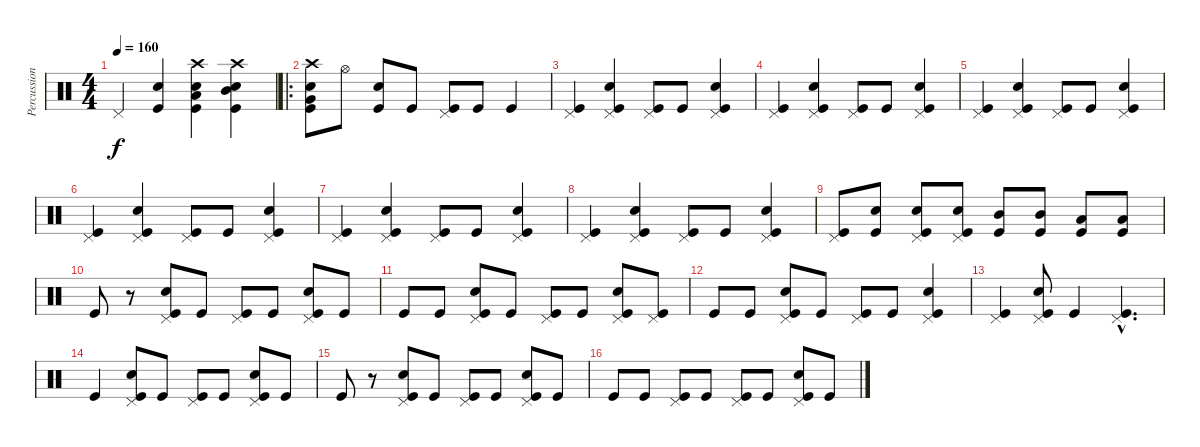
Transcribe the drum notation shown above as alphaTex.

\track ("Percussions" "Percussion") {instrument percussion}
\staff {score}
\articulation defaults
\ts (4 4)
\tempo 160
\clef neutral
\ks c "Pedal Hi-Hat (hit)".4{dy f}
("Snare (hit) 2" "Kick (hit)").4 ("Snare (hit) 2" "Low Tom (hit)" "Kick (hit)" "Crash high (hit)").4 ("Snare (hit) 2" "Mid Tom (hit)" "Kick (hit)" "Crash high (hit)").4 |
\ro
("Snare (hit) 2" "Very Low Tom (hit)" "Kick (hit)" "Crash high (hit)").8 "Hi-Hat (open)".8 ("Snare (hit) 2" "Kick (hit)").8 "Kick (hit)".8 ("Kick (hit)" "Pedal Hi-Hat (hit)").8 "Kick (hit)".8 "Kick (hit)".4 |
("Kick (hit)" "Pedal Hi-Hat (hit)").4 ("Snare (hit) 2" "Kick (hit)" "Pedal Hi-Hat (hit)").4 ("Kick (hit)" "Pedal Hi-Hat (hit)").8 "Kick (hit)".8 ("Snare (hit) 2" "Kick (hit)" "Pedal Hi-Hat (hit)").4 |
("Kick (hit)" "Pedal Hi-Hat (hit)").4 ("Snare (hit) 2" "Kick (hit)" "Pedal Hi-Hat (hit)").4 ("Kick (hit)" "Pedal Hi-Hat (hit)").8 "Kick (hit)".8 ("Snare (hit) 2" "Kick (hit)" "Pedal Hi-Hat (hit)").4 |
("Kick (hit)" "Pedal Hi-Hat (hit)").4 ("Snare (hit) 2" "Kick (hit)" "Pedal Hi-Hat (hit)").4 ("Kick (hit)" "Pedal Hi-Hat (hit)").8 "Kick (hit)".8 ("Snare (hit) 2" "Kick (hit)" "Pedal Hi-Hat (hit)").4 |
("Kick (hit)" "Pedal Hi-Hat (hit)").4 ("Snare (hit) 2" "Kick (hit)" "Pedal Hi-Hat (hit)").4 ("Kick (hit)" "Pedal Hi-Hat (hit)").8 "Kick (hit)".8 ("Snare (hit) 2" "Kick (hit)" "Pedal Hi-Hat (hit)").4 |
("Kick (hit)" "Pedal Hi-Hat (hit)").4 ("Snare (hit) 2" "Kick (hit)" "Pedal Hi-Hat (hit)").4 ("Kick (hit)" "Pedal Hi-Hat (hit)").8 "Kick (hit)".8 ("Snare (hit) 2" "Kick (hit)" "Pedal Hi-Hat (hit)").4 |
("Kick (hit)" "Pedal Hi-Hat (hit)").4 ("Snare (hit) 2" "Kick (hit)" "Pedal Hi-Hat (hit)").4 ("Kick (hit)" "Pedal Hi-Hat (hit)").8 "Kick (hit)".8 ("Snare (hit) 2" "Kick (hit)" "Pedal Hi-Hat (hit)").4 |
("Kick (hit)" "Pedal Hi-Hat (hit)").8 ("Snare (hit) 2" "Kick (hit)").8 ("Snare (hit) 2" "Kick (hit)" "Pedal Hi-Hat (hit)").8 ("Snare (hit) 2" "Kick (hit)" "Pedal Hi-Hat (hit)").8 ("Mid Tom (hit)" "Kick (hit)").8 ("Mid Tom (hit)" "Kick (hit)").8 ("Low Tom (hit)" "Kick (hit)").8 ("Low Tom (hit)" "Kick (hit)").8 |
"Kick (hit)".8 r.8 ("Snare (hit) 2" "Kick (hit)" "Pedal Hi-Hat (hit)").8 "Kick (hit)".8 ("Kick (hit)" "Pedal Hi-Hat (hit)").8 "Kick (hit)".8 ("Snare (hit) 2" "Kick (hit)" "Pedal Hi-Hat (hit)").8 "Kick (hit)".8 |
"Kick (hit)".8 "Kick (hit)".8 ("Snare (hit) 2" "Kick (hit)" "Pedal Hi-Hat (hit)").8 "Kick (hit)".8 ("Kick (hit)" "Pedal Hi-Hat (hit)").8 "Kick (hit)".8 ("Snare (hit) 2" "Kick (hit)" "Pedal Hi-Hat (hit)").8 ("Kick (hit)" "Pedal Hi-Hat (hit)").8 |
"Kick (hit)".8 "Kick (hit)".8 ("Snare (hit) 2" "Kick (hit)" "Pedal Hi-Hat (hit)").8 "Kick (hit)".8 ("Kick (hit)" "Pedal Hi-Hat (hit)").8 "Kick (hit)".8 ("Snare (hit) 2" "Kick (hit)" "Pedal Hi-Hat (hit)").4 |
("Kick (hit)" "Pedal Hi-Hat (hit)").4 ("Snare (hit) 2" "Kick (hit)" "Pedal Hi-Hat (hit)").8 "Kick (hit)".4 ("Kick (hit)"{hac} "Pedal Hi-Hat (hit)"{hac}).4{d} |
"Kick (hit)".4 ("Snare (hit) 2" "Kick (hit)" "Pedal Hi-Hat (hit)").8 "Kick (hit)".8 ("Kick (hit)" "Pedal Hi-Hat (hit)").8 "Kick (hit)".8 ("Snare (hit) 2" "Kick (hit)" "Pedal Hi-Hat (hit)").8 "Kick (hit)".8 |
"Kick (hit)".8 r.8 ("Snare (hit) 2" "Kick (hit)" "Pedal Hi-Hat (hit)").8 "Kick (hit)".8 ("Kick (hit)" "Pedal Hi-Hat (hit)").8 "Kick (hit)".8 ("Snare (hit) 2" "Kick (hit)" "Pedal Hi-Hat (hit)").8 "Kick (hit)".8 |
"Kick (hit)".8 "Kick (hit)".8 ("Kick (hit)" "Pedal Hi-Hat (hit)").8 "Kick (hit)".8 ("Kick (hit)" "Pedal Hi-Hat (hit)").8 "Kick (hit)".8 ("Snare (hit) 2" "Kick (hit)" "Pedal Hi-Hat (hit)").8 "Kick (hit)".8
